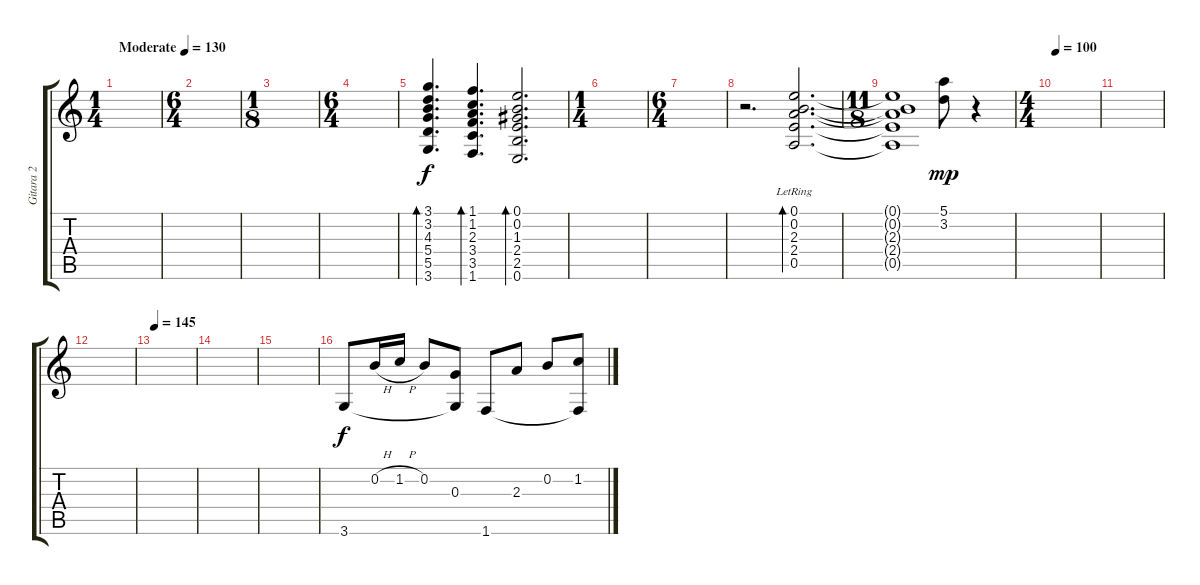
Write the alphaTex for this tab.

\track ("Gitara 2" "Gitara 2") {instrument acousticguitarnylon}
\staff {score tabs}
\tuning (E4 B3 G3 D3 A2 E2) {hide}
\ts (1 4)
\tempo (130 "Moderate")
\clef g2
\ks c
|
\ts (6 4)
|
\ts (1 8)
|
\ts (6 4)
|
(3.1 3.2 4.3 5.4 5.5 3.6).4{d bd 480} (1.1 1.2 2.3 3.4 3.5 1.6).4{d bd 480} (0.1 0.2 1.3 2.4 2.5 0.6).2{d bd 480} |
\ts (1 4)
|
\ts (6 4)
|
r.2{d} (0.1{lr} 0.2{lr} 2.3{lr} 2.4{lr} 0.5{lr}).2{d bd 480} |
\ts (11 8)
(0.1{t} 0.2{t} 2.3{t} 2.4{t} 0.5{t}).1 (5.1 3.2).8{dy mp} r.4 |
\ts (4 4)
\tempo 100
|
|
|
\tempo 145
|
|
|
3.6.8{dy f} 0.2{h}.16 1.2{h}.16 0.2.8 (0.3 3.6{t}).8 1.6.8 2.3.8 0.2.8 (1.2 1.6{t}).8
